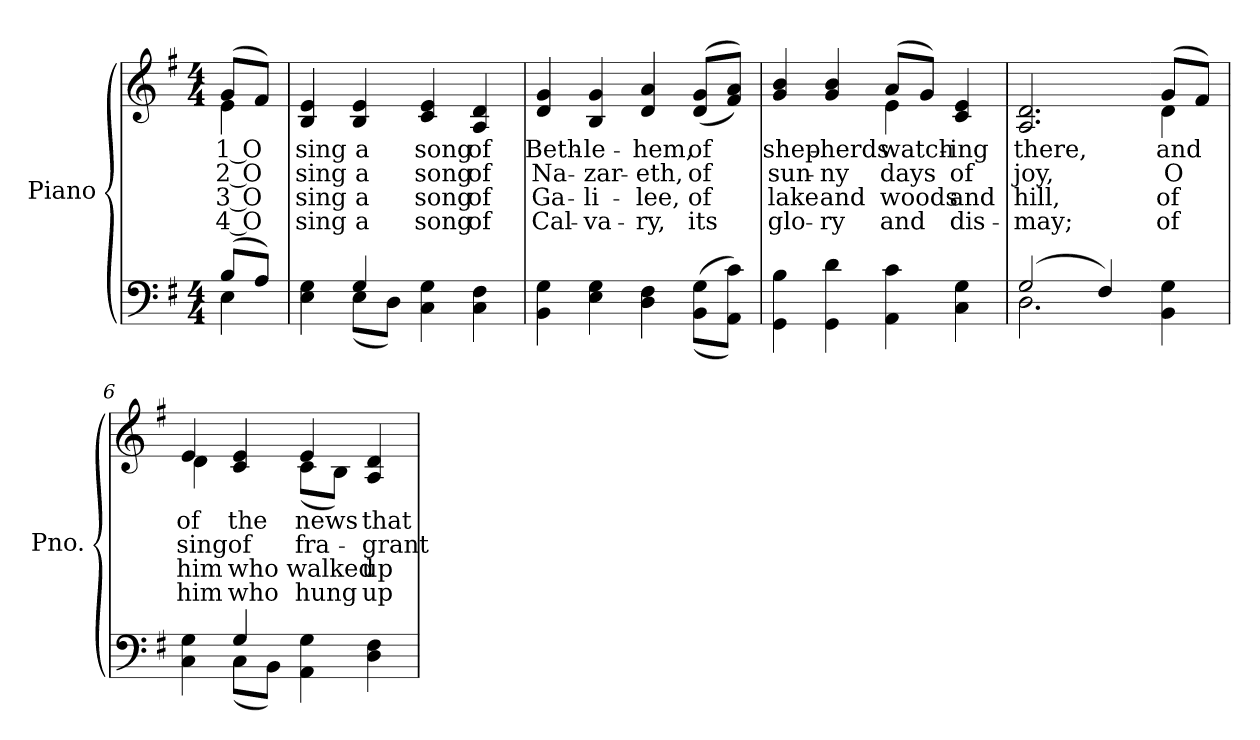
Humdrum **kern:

**kern	**kern	**text	**text	**text	**text
*part2	*part1	*part1	*part1	*part1	*part1
*staff2	*staff1	*staff1	*staff1	*staff1	*staff1
*I"Piano	*I"Piano	*	*	*	*
*I'Pno.	*I'Pno.	*	*	*	*
!!LO:PB:g=z
*clefF4	*clefG2	*	*	*	*
*k[f#]	*k[f#]	*	*	*	*
*G:	*G:	*	*	*	*
*M4/4	*M4/4	*	*	*	*
=	=	=	=	=	=
*^	*	*	*	*	*
!	!	!	!LO:LY:b:color=#000000	!LO:LY:b:color=#000000	!LO:LY:b:color=#000000	!LO:LY:b:color=#000000
*	*	*^	*	*	*	*
(8Bi/L	4Ei\	(8gi/L	4ei\	1 O	2 O	3 O	4 O
8Ai/J)	.	8f#i/J)	.	.	.	.	.
*	*	*v	*v	*	*	*	*
=1	=1	=1	=1	=1	=1	=1
!	!	!	!LO:LY:b:color=#000000	!LO:LY:b:color=#000000	!LO:LY:b:color=#000000	!LO:LY:b:color=#000000
4Ei\ 4Gi	4ryy	4Bi/ 4ei	sing	sing	sing	sing
!	!	!	!LO:LY:b:color=#000000	!LO:LY:b:color=#000000	!LO:LY:b:color=#000000	!LO:LY:b:color=#000000
4Gi/	(8Ei\L	4Bi/ 4ei	a	a	a	a
.	8Di\J)	.	.	.	.	.
!	!	!	!LO:LY:b:color=#000000	!LO:LY:b:color=#000000	!LO:LY:b:color=#000000	!LO:LY:b:color=#000000
4Ci\ 4Gi	2ryy	4ci/ 4ei	song	song	song	song
!	!	!	!LO:LY:b:color=#000000	!LO:LY:b:color=#000000	!LO:LY:b:color=#000000	!LO:LY:b:color=#000000
4Ci\ 4F#i	.	4Ai/ 4di	of	of	of	of
*v	*v	*	*	*	*	*
=2	=2	=2	=2	=2	=2
!	!	!LO:LY:b:color=#000000	!LO:LY:b:color=#000000	!LO:LY:b:color=#000000	!LO:LY:b:color=#000000
4BBi\ 4Gi	4di/ 4gi	Beth-	Na-	Ga-	-Cal-
!	!	!LO:LY:b:color=#000000	!LO:LY:b:color=#000000	!LO:LY:b:color=#000000	!LO:LY:b:color=#000000
4Ei\ 4Gi	4Bi/ 4gi	-le-	-zar-	-li-	-va-
!	!	!LO:LY:b:color=#000000	!LO:LY:b:color=#000000	!LO:LY:b:color=#000000	!LO:LY:b:color=#000000
4Di\ 4F#i	4di/ 4ai	-hem,	-eth,	-lee,	ry,
!	!	!LO:LY:b:color=#000000	!LO:LY:b:color=#000000	!LO:LY:b:color=#000000	!LO:LY:b:color=#000000
((8BBi\ 8Gi\L	((8di/ 8gi/L	of	of	of	its
8AAi\ 8ci\J))	8f#i/ 8ai/J))	.	.	.	.
=3	=3	=3	=3	=3	=3
!	!	!LO:LY:b:color=#000000	!LO:LY:b:color=#000000	!LO:LY:b:color=#000000	!LO:LY:b:color=#000000
*	*^	*	*	*	*
4GGi\ 4Bi	4gi/ 4bi	2ryy	shep-	sun-	lake	glo-
!	!	!	!LO:LY:b:color=#000000	!LO:LY:b:color=#000000	!LO:LY:b:color=#000000	!LO:LY:b:color=#000000
4GGi\ 4di	4gi/ 4bi	.	-herds	-ny	-and	ry
!	!	!	!LO:LY:b:color=#000000	!LO:LY:b:color=#000000	!LO:LY:b:color=#000000	!LO:LY:b:color=#000000
4AAi\ 4ci	(8ai/L	4ei\	watch-	days	woods	and
.	8gi/J)	.	.	.	.	.
!	!	!	!LO:LY:b:color=#000000	!LO:LY:b:color=#000000	!LO:LY:b:color=#000000	!LO:LY:b:color=#000000
4Ci\ 4Gi	4ci/ 4ei	4ryy	-ing	of	and	dis-
*	*v	*v	*	*	*	*
!!LO:LB:g=z
=4	=4	=4	=4	=4	=4
*^	*	*	*	*	*
*	*	*^	*	*	*	*
!	!	!	!	!LO:LY:b:color=#000000	!LO:LY:b:color=#000000	!LO:LY:b:color=#000000	!LO:LY:b:color=#000000
*	*	*v	*v	*	*	*	*
(2Gi/	2.Di\	2.Ai/ 2.di	there,	joy,	-hill,	may;
4F#i/)	.	.	.	.	.	.
*v	*v	*	*	*	*	*
=5-	=5-	=5-	=5-	=5-	=5-
!	!	!LO:LY:b:color=#000000	!LO:LY:b:color=#000000	!LO:LY:b:color=#000000	!LO:LY:b:color=#000000
*	*^	*	*	*	*
4BBi\ 4Gi	(8gi/L	4di\	and	O	of	of
.	8f#i/J)	.	.	.	.	.
=6	=6	=6	=6	=6	=6	=6
*^	*	*	*	*	*	*
!	!	!	!	!LO:LY:b:color=#000000	!LO:LY:b:color=#000000	!LO:LY:b:color=#000000	!LO:LY:b:color=#000000
4Ci\ 4Gi	4ryy	4ei/	4di\	of	sing	him	him
!	!	!	!	!LO:LY:b:color=#000000	!LO:LY:b:color=#000000	!LO:LY:b:color=#000000	!LO:LY:b:color=#000000
4Gi/	(8Ci\L	4ci/ 4ei	4ryy	the	of	who	who
.	8BBi\J)	.	.	.	.	.	.
!	!	!	!	!LO:LY:b:color=#000000	!LO:LY:b:color=#000000	!LO:LY:b:color=#000000	!LO:LY:b:color=#000000
4AAi\ 4Gi	2ryy	4ei/	(8ci\L	news	fra-	walked	hung
.	.	.	8Bi\J)	.	.	.	.
!	!	!	!	!LO:LY:b:color=#000000	!LO:LY:b:color=#000000	!LO:LY:b:color=#000000	!LO:LY:b:color=#000000
4Di\ 4F#i	.	4Ai/ 4di	4ryy	that	-grant	up-	-up-
*v	*v	*	*	*	*	*	*
*	*v	*v	*	*	*	*
=	=	=	=	=	=
*-	*-	*-	*-	*-	*-
